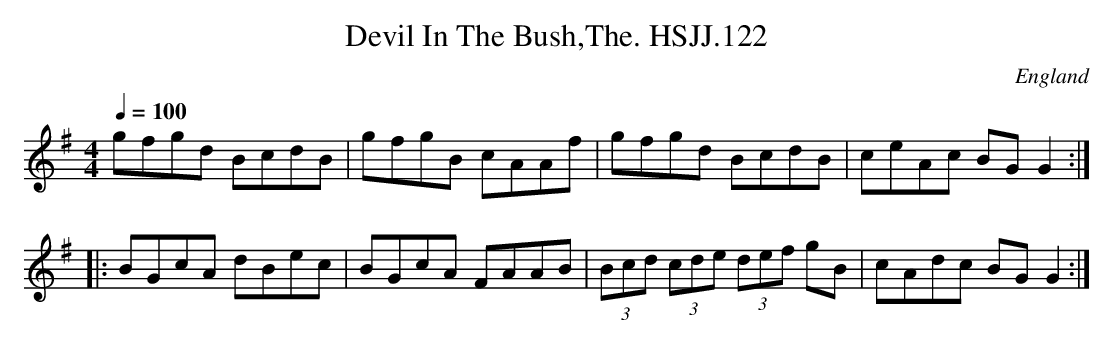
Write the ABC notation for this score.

X:1
T:Devil In The Bush,The. HSJJ.122
L:1/8
M:4/4
O:England
Q:1/4=100
K:G
gfgd BcdB|gfgB cAAf|gfgd BcdB|ceAc BGG2:|!
|:BGcA dBec|BGcA FAAB|(3Bcd (3cde (3def gB|cAdc BGG2:|
